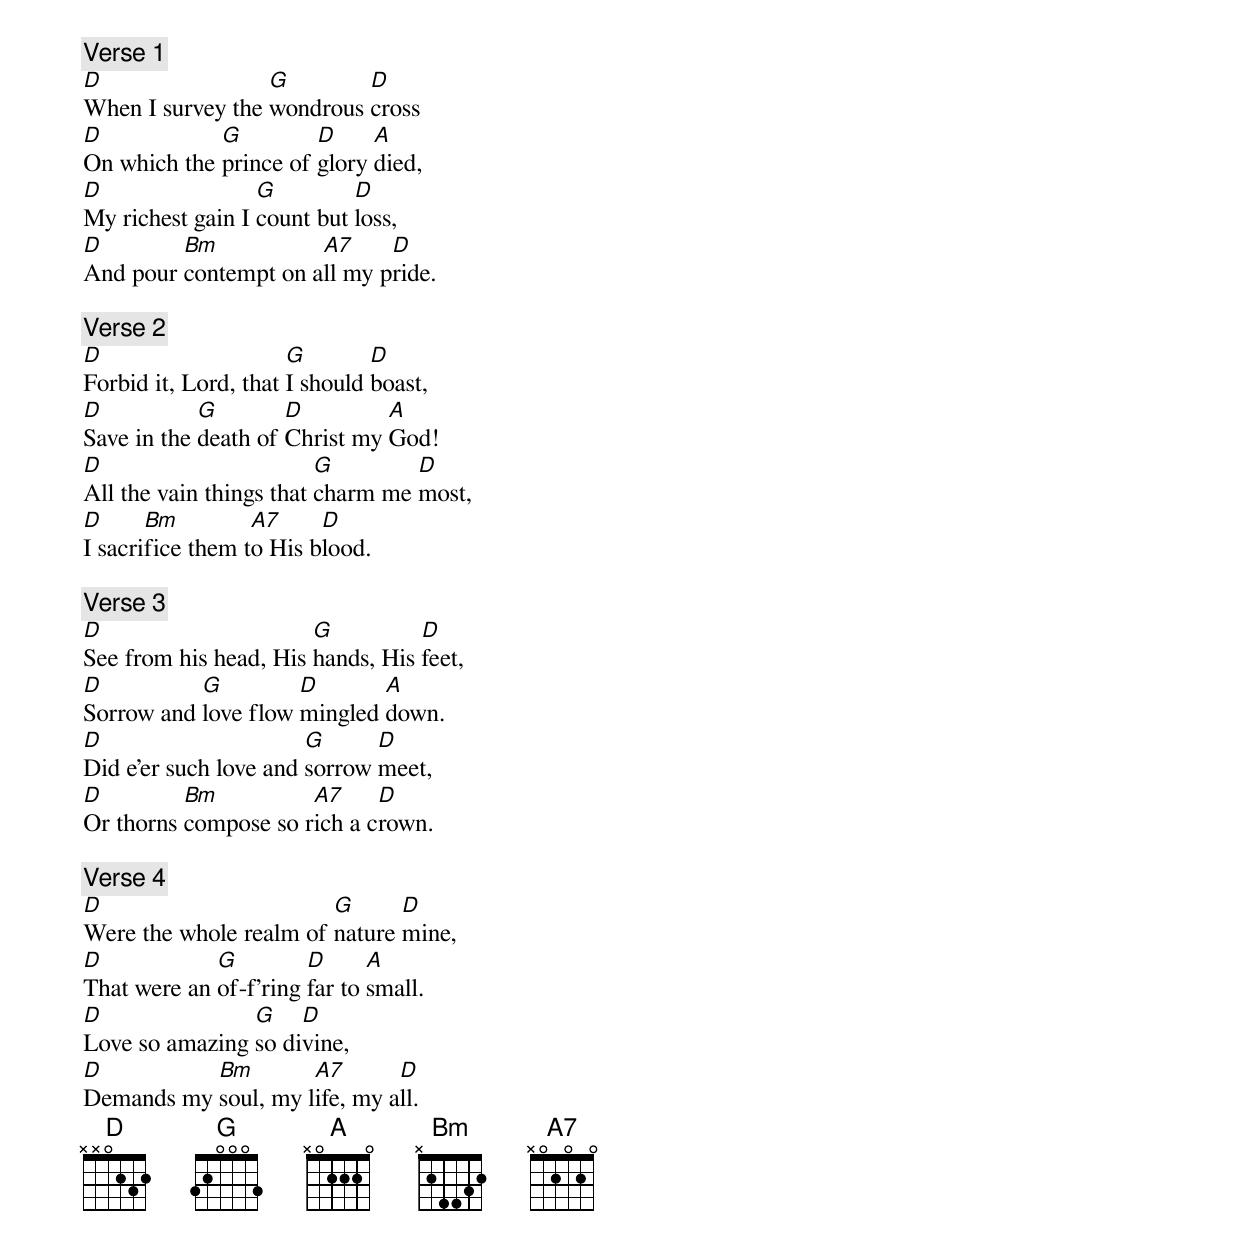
[Verse 1]
D                 G        D
When I survey the wondrous cross
D            G         D     A
On which the prince of glory died,
D                 G         D
My richest gain I count but loss,
D        Bm           A7     D
And pour contempt on all my pride.

[Verse 2]
D                     G        D
Forbid it, Lord, that I should boast,
D           G        D         A
Save in the death of Christ my God!
D                        G        D
All the vain things that charm me most,
D      Bm         A7     D
I sacrifice them to His blood.

[Verse 3]
D                      G          D
See from his head, His hands, His feet,
D          G         D       A
Sorrow and love flow mingled down.
D                      G      D
Did e’er such love and sorrow meet,
D         Bm          A7     D
Or thorns compose so rich a crown.

[Verse 4]
D                       G      D
Were the whole realm of nature mine,
D            G         D      A
That were an of-f’ring far to small.
D               G    D
Love so amazing so divine,
D          Bm        A7       D
Demands my soul, my life, my all.
